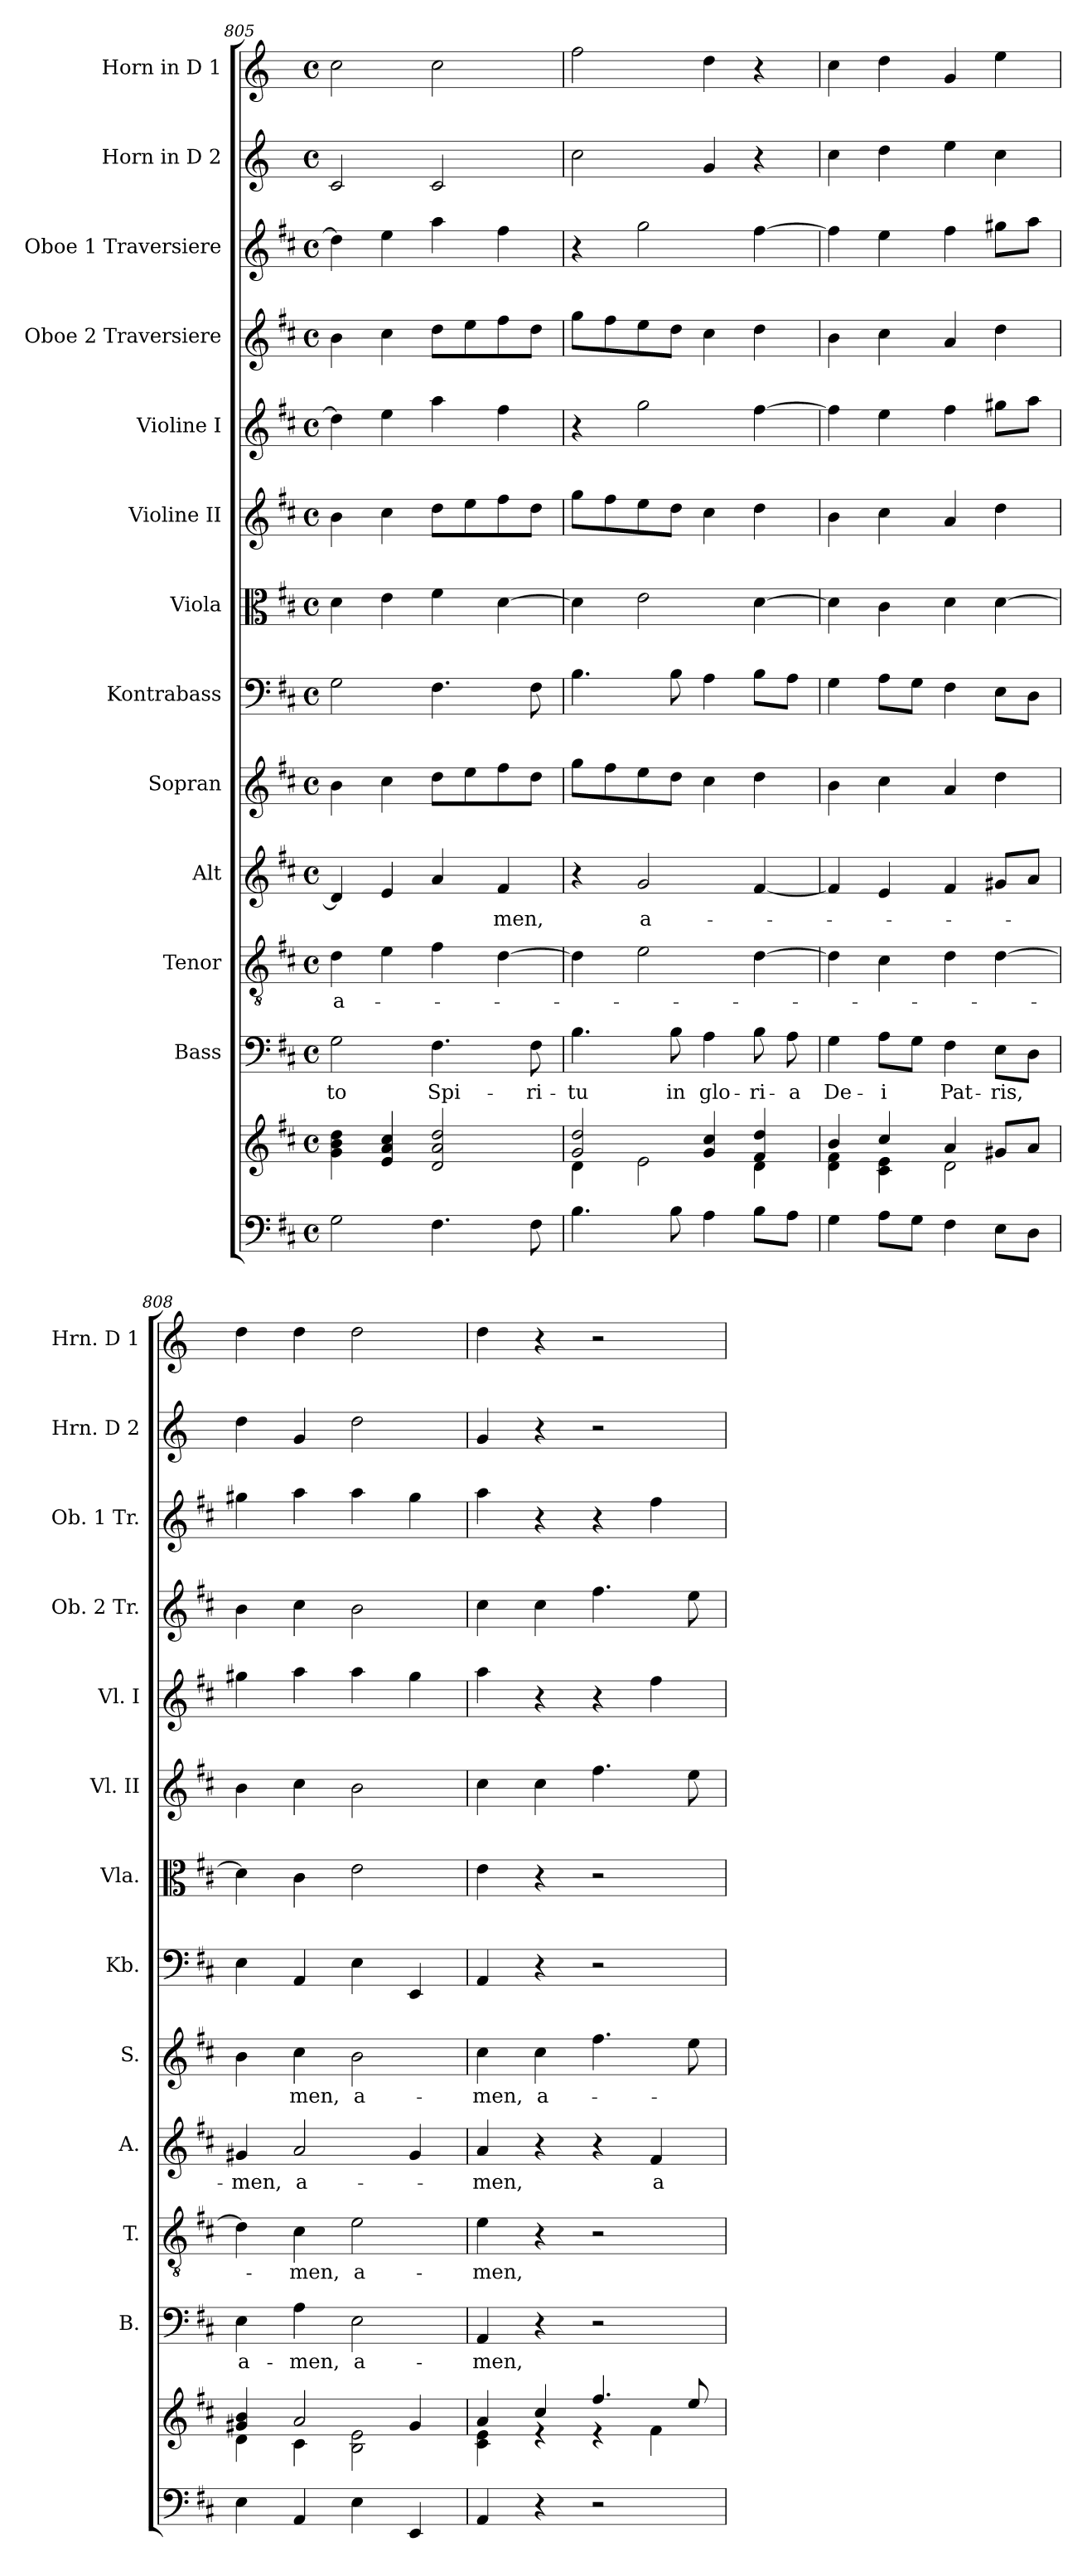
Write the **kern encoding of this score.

**kern	**kern	**kern	**text	**kern	**text	**kern	**text	**kern	**text	**kern	**kern	**kern	**kern	**kern	**kern	**kern	**kern
*part13	*part13	*part12	*part12	*part11	*part11	*part10	*part10	*part9	*part9	*part8	*part7	*part6	*part5	*part4	*part3	*part2	*part1
*staff14	*staff13	*staff12	*staff12	*staff11	*staff11	*staff10	*staff10	*staff9	*staff9	*staff8	*staff7	*staff6	*staff5	*staff4	*staff3	*staff2	*staff1
*	*	*I"Bass	*	*I"Tenor	*	*I"Alt	*	*I"Sopran	*	*I"Kontrabass	*I"Viola	*I"Violine II	*I"Violine I	*I"Oboe 2 Traversiere	*I"Oboe 1 Traversiere	*I"Horn in D 2	*I"Horn in D 1
*	*	*I'B.	*	*I'T.	*	*I'A.	*	*I'S.	*	*I'Kb.	*I'Vla.	*I'Vl. II	*I'Vl. I	*I'Ob. 2 Tr.	*I'Ob. 1 Tr.	*I'Hrn. D 2	*I'Hrn. D 1
*clefF4	*clefG2	*clefF4	*	*clefGv2	*	*clefG2	*	*clefG2	*	*clefF4	*clefC3	*clefG2	*clefG2	*clefG2	*clefG2	*clefG2	*clefG2
*	*	*	*	*	*	*	*	*	*	*ITrd7c12	*	*	*	*	*	*ITrd6c10	*ITrd6c10
*k[f#c#]	*k[f#c#]	*k[f#c#]	*	*k[f#c#]	*	*k[f#c#]	*	*k[f#c#]	*	*k[f#c#]	*k[f#c#]	*k[f#c#]	*k[f#c#]	*k[f#c#]	*k[f#c#]	*k[f#c#]	*k[f#c#]
*D:	*D:	*D:	*	*D:	*	*D:	*	*D:	*	*D:	*D:	*D:	*D:	*D:	*D:	*D:	*D:
*M4/4	*M4/4	*M4/4	*	*M4/4	*	*M4/4	*	*M4/4	*	*M4/4	*M4/4	*M4/4	*M4/4	*M4/4	*M4/4	*M4/4	*M4/4
*met(c)	*met(c)	*met(c)	*	*met(c)	*	*met(c)	*	*met(c)	*	*met(c)	*met(c)	*met(c)	*met(c)	*met(c)	*met(c)	*met(c)	*met(c)
=805	=805	=805	=805	=805	=805	=805	=805	=805	=805	=805	=805	=805	=805	=805	=805	=805	=805
!	!	!	!LO:LY:b	!	!LO:LY:b	!	!	!	!	!	!	!	!	!	!	!	!
2G\	4g\ 4b\ 4dd\	2G\	-to	4d\	a-	4d/]	.	4b\	.	2GG\	4d\	4b\	4dd\]	4b\	4dd\]	2D/	2d\
.	4e/ 4a/ 4cc#/	.	.	4e\	.	4e/	.	4cc#\	.	.	4e\	4cc#\	4ee\	4cc#\	4ee\	.	.
!	!	!	!LO:LY:b	!	!	!	!	!	!	!	!	!	!	!	!	!	!
4.F#\	2d/ 2a/ 2dd/	4.F#\	Spi-	4f#\	.	4a/	.	8dd\L	.	4.FF#\	4f#\	8dd\L	4aa\	8dd\L	4aa\	2D/	2d\
.	.	.	.	.	.	.	.	8ee\	.	.	.	8ee\	.	8ee\	.	.	.
!	!	!	!	!	!	!	!LO:LY:b	!	!	!	!	!	!	!	!	!	!
.	.	.	.	[4d\	.	4f#/	-men,	8ff#\	.	.	[4d\	8ff#\	4ff#\	8ff#\	4ff#\	.	.
!	!	!	!LO:LY:b	!	!	!	!	!	!	!	!	!	!	!	!	!	!
8F#\	.	8F#\	-ri-	.	.	.	.	8dd\J	.	8FF#\	.	8dd\J	.	8dd\J	.	.	.
=806	=806	=806	=806	=806	=806	=806	=806	=806	=806	=806	=806	=806	=806	=806	=806	=806	=806
*	*^	*	*	*	*	*	*	*	*	*	*	*	*	*	*	*	*
!	!	!	!	!LO:LY:b	!	!	!	!	!	!	!	!	!	!	!	!	!	!
4.B\	2g/ 2dd/	4d\	4.B\	-tu	4d\]	.	4r	.	8gg\L	.	4.BB\	4d\]	8gg\L	4r	8gg\L	4r	2d\	2g\
.	.	.	.	.	.	.	.	.	8ff#\	.	.	.	8ff#\	.	8ff#\	.	.	.
!	!	!	!	!	!	!	!	!LO:LY:b	!	!	!	!	!	!	!	!	!	!
.	.	2e\	.	.	2e\	.	2g/	a-	8ee\	.	.	2e\	8ee\	2gg\	8ee\	2gg\	.	.
!	!	!	!	!LO:LY:b	!	!	!	!	!	!	!	!	!	!	!	!	!	!
8B\	.	.	8B\	in	.	.	.	.	8dd\J	.	8BB\	.	8dd\J	.	8dd\J	.	.	.
!	!	!	!	!LO:LY:b	!	!	!	!	!	!	!	!	!	!	!	!	!	!
4A\	4g/ 4cc#/	.	4A\	glo-	.	.	.	.	4cc#\	.	4AA\	.	4cc#\	.	4cc#\	.	4A/	4e\
!	!	!	!	!LO:LY:b	!	!	!	!	!	!	!	!	!	!	!	!	!	!
8B\L	4f#/ 4dd/	4d\	8B\	-ri-	[4d\	.	[4f#/	.	4dd\	.	8BB\L	[4d\	4dd\	[4ff#\	4dd\	[4ff#\	4r	4r
!	!	!	!	!LO:LY:b	!	!	!	!	!	!	!	!	!	!	!	!	!	!
8A\J	.	.	8A\	-a	.	.	.	.	.	.	8AA\J	.	.	.	.	.	.	.
!!LO:PB:g=z
=807	=807	=807	=807	=807	=807	=807	=807	=807	=807	=807	=807	=807	=807	=807	=807	=807	=807	=807
!	!	!	!	!LO:LY:b	!	!	!	!	!	!	!	!	!	!	!	!	!	!
4G\	4b/	4d\ 4f#\	4G\	De-	4d\]	.	4f#/]	.	4b\	.	4GG\	4d\]	4b\	4ff#\]	4b\	4ff#\]	4d\	4d\
!	!	!	!	!LO:LY:b	!	!	!	!	!	!	!	!	!	!	!	!	!	!
8A\L	4cc#/	4c#\ 4e\	8A\L	-i	4c#\	.	4e/	.	4cc#\	.	8AA\L	4c#\	4cc#\	4ee\	4cc#\	4ee\	4e\	4e\
8G\J	.	.	8G\J	.	.	.	.	.	.	.	8GG\J	.	.	.	.	.	.	.
!	!	!	!	!LO:LY:b	!	!	!	!	!	!	!	!	!	!	!	!	!	!
4F#\	4a/	2d\	4F#\	Pat-	4d\	.	4f#/	.	4a/	.	4FF#\	4d\	4a/	4ff#\	4a/	4ff#\	4f#\	4A/
!	!	!	!	!LO:LY:b	!	!	!	!	!	!	!	!	!	!	!	!	!	!
8E\L	8g#X/L	.	8E\L	-ris,	[4d\	.	8g#X/L	.	4dd\	.	8EE\L	[4d\	4dd\	8gg#X\L	4dd\	8gg#X\L	4d\	4f#\
8D\J	8a/J	.	8D\J	.	.	.	8a/J	.	.	.	8DD\J	.	.	8aa\J	.	8aa\J	.	.
=808	=808	=808	=808	=808	=808	=808	=808	=808	=808	=808	=808	=808	=808	=808	=808	=808	=808	=808
!	!	!	!	!LO:LY:b	!	!	!	!LO:LY:b	!	!	!	!	!	!	!	!	!	!
4E\	4g#X/ 4b/	4d\	4E\	a-	4d\]	.	4g#X/	-men,	4b\	.	4EE\	4d\]	4b\	4gg#X\	4b\	4gg#X\	4e\	4e\
!	!	!	!	!LO:LY:b	!	!LO:LY:b	!	!LO:LY:b	!	!LO:LY:b	!	!	!	!	!	!	!	!
4AA/	2a/	4c#\	4A\	-men,	4c#\	-men,	2a/	a-	4cc#\	-men,	4AAA/	4c#\	4cc#\	4aa\	4cc#\	4aa\	4A/	4e\
!	!	!	!	!LO:LY:b	!	!LO:LY:b	!	!	!	!LO:LY:b	!	!	!	!	!	!	!	!
4E\	.	2B\ 2e\	2E\	a-	2e\	a-	.	.	2b\	a-	4EE\	2e\	2b\	4aa\	2b\	4aa\	2e\	2e\
4EE/	4g#/	.	.	.	.	.	4g#/	.	.	.	4EEE/	.	.	4gg#\	.	4gg#\	.	.
=809	=809	=809	=809	=809	=809	=809	=809	=809	=809	=809	=809	=809	=809	=809	=809	=809	=809	=809
!	!	!	!	!LO:LY:b	!	!LO:LY:b	!	!LO:LY:b	!	!LO:LY:b	!	!	!	!	!	!	!	!
4AA/	4a/	4c#\ 4e\	4AA/	-men,	4e\	-men,	4a/	-men,	4cc#\	-men,	4AAA/	4e\	4cc#\	4aa\	4cc#\	4aa\	4A/	4e\
!	!	!	!	!	!	!	!	!	!	!LO:LY:b	!	!	!	!	!	!	!	!
4r	4cc#/	4re	4r	.	4r	.	4r	.	4cc#\	a-	4r	4r	4cc#\	4r	4cc#\	4r	4r	4r
2r	4.ff#/	4re	2r	.	2r	.	4r	.	4.ff#\	.	2r	2r	4.ff#\	4r	4.ff#\	4r	2r	2r
!	!	!	!	!	!	!	!	!LO:LY:b	!	!	!	!	!	!	!	!	!	!
.	.	4f#\	.	.	.	.	4f#/	a-	.	.	.	.	.	4ff#\	.	4ff#\	.	.
.	8ee/	.	.	.	.	.	.	.	8ee\	.	.	.	8ee\	.	8ee\	.	.	.
*	*v	*v	*	*	*	*	*	*	*	*	*	*	*	*	*	*	*	*
=	=	=	=	=	=	=	=	=	=	=	=	=	=	=	=	=	=
*-	*-	*-	*-	*-	*-	*-	*-	*-	*-	*-	*-	*-	*-	*-	*-	*-	*-
